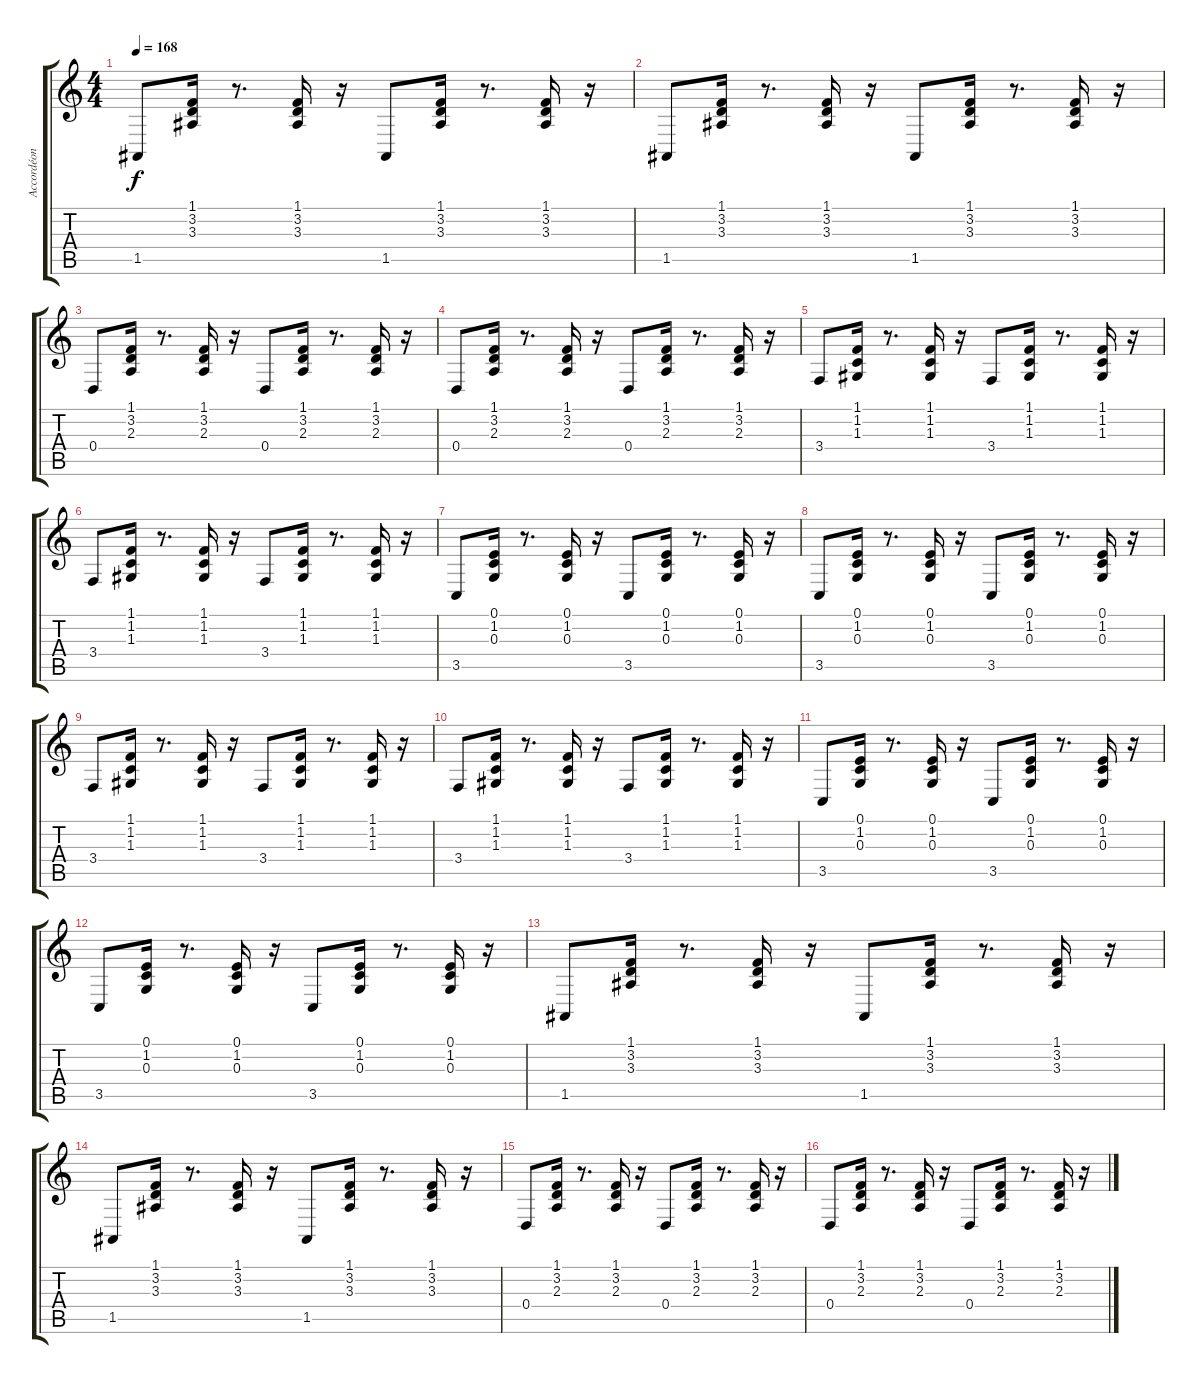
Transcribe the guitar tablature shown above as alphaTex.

\track ("Accordéon Basse" "Accordéon ") {instrument accordion}
\staff {score tabs}
\tuning (E4 B3 G3 D3 A2 E2) {hide}
\ts (4 4)
\tempo 168
\clef g2
\ks c
1.5.8{dy f} (1.1 3.2 3.3).16 r.8{d} (1.1 3.2 3.3).16 r.16 1.5.8 (1.1 3.2 3.3).16 r.8{d} (1.1 3.2 3.3).16 r.16 |
1.5.8 (1.1 3.2 3.3).16 r.8{d} (1.1 3.2 3.3).16 r.16 1.5.8 (1.1 3.2 3.3).16 r.8{d} (1.1 3.2 3.3).16 r.16 |
0.4.8 (1.1 3.2 2.3).16 r.8{d} (1.1 3.2 2.3).16 r.16 0.4.8 (1.1 3.2 2.3).16 r.8{d} (1.1 3.2 2.3).16 r.16 |
0.4.8 (1.1 3.2 2.3).16 r.8{d} (1.1 3.2 2.3).16 r.16 0.4.8 (1.1 3.2 2.3).16 r.8{d} (1.1 3.2 2.3).16 r.16 |
3.4.8 (1.1 1.2 1.3).16 r.8{d} (1.1 1.2 1.3).16 r.16 3.4.8 (1.1 1.2 1.3).16 r.8{d} (1.1 1.2 1.3).16 r.16 |
3.4.8 (1.1 1.2 1.3).16 r.8{d} (1.1 1.2 1.3).16 r.16 3.4.8 (1.1 1.2 1.3).16 r.8{d} (1.1 1.2 1.3).16 r.16 |
3.5.8 (0.1 1.2 0.3).16 r.8{d} (0.1 1.2 0.3).16 r.16 3.5.8 (0.1 1.2 0.3).16 r.8{d} (0.1 1.2 0.3).16 r.16 |
3.5.8 (0.1 1.2 0.3).16 r.8{d} (0.1 1.2 0.3).16 r.16 3.5.8 (0.1 1.2 0.3).16 r.8{d} (0.1 1.2 0.3).16 r.16 |
3.4.8 (1.1 1.2 1.3).16 r.8{d} (1.1 1.2 1.3).16 r.16 3.4.8 (1.1 1.2 1.3).16 r.8{d} (1.1 1.2 1.3).16 r.16 |
3.4.8 (1.1 1.2 1.3).16 r.8{d} (1.1 1.2 1.3).16 r.16 3.4.8 (1.1 1.2 1.3).16 r.8{d} (1.1 1.2 1.3).16 r.16 |
3.5.8 (0.1 1.2 0.3).16 r.8{d} (0.1 1.2 0.3).16 r.16 3.5.8 (0.1 1.2 0.3).16 r.8{d} (0.1 1.2 0.3).16 r.16 |
3.5.8 (0.1 1.2 0.3).16 r.8{d} (0.1 1.2 0.3).16 r.16 3.5.8 (0.1 1.2 0.3).16 r.8{d} (0.1 1.2 0.3).16 r.16 |
1.5.8 (1.1 3.2 3.3).16 r.8{d} (1.1 3.2 3.3).16 r.16 1.5.8 (1.1 3.2 3.3).16 r.8{d} (1.1 3.2 3.3).16 r.16 |
1.5.8 (1.1 3.2 3.3).16 r.8{d} (1.1 3.2 3.3).16 r.16 1.5.8 (1.1 3.2 3.3).16 r.8{d} (1.1 3.2 3.3).16 r.16 |
0.4.8 (1.1 3.2 2.3).16 r.8{d} (1.1 3.2 2.3).16 r.16 0.4.8 (1.1 3.2 2.3).16 r.8{d} (1.1 3.2 2.3).16 r.16 |
0.4.8 (1.1 3.2 2.3).16 r.8{d} (1.1 3.2 2.3).16 r.16 0.4.8 (1.1 3.2 2.3).16 r.8{d} (1.1 3.2 2.3).16 r.16
